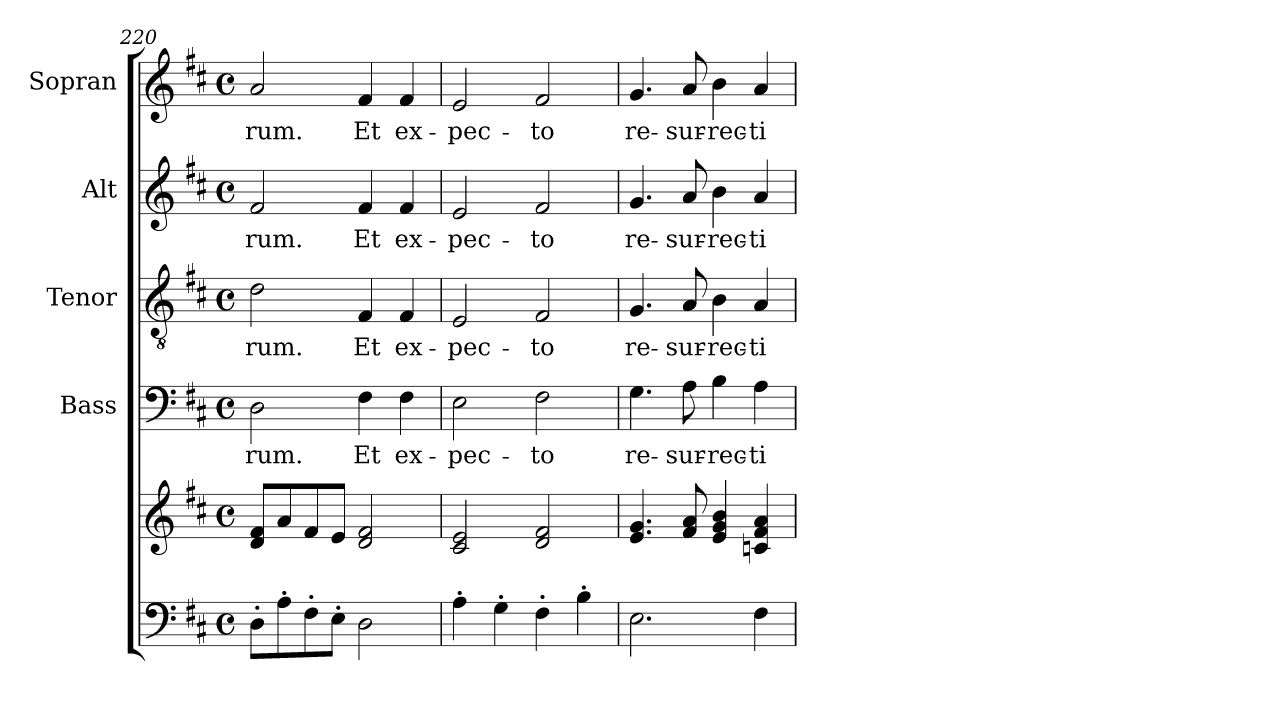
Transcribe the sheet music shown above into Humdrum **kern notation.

**kern	**kern	**kern	**text	**kern	**text	**kern	**text	**kern	**text
*part5	*part5	*part4	*part4	*part3	*part3	*part2	*part2	*part1	*part1
*staff6	*staff5	*staff4	*staff4	*staff3	*staff3	*staff2	*staff2	*staff1	*staff1
*	*	*I"Bass	*	*I"Tenor	*	*I"Alt	*	*I"Sopran	*
*	*	*I'B.	*	*I'T.	*	*I'A.	*	*I'S.	*
*clefF4	*clefG2	*clefF4	*	*clefGv2	*	*clefG2	*	*clefG2	*
*k[f#c#]	*k[f#c#]	*k[f#c#]	*	*k[f#c#]	*	*k[f#c#]	*	*k[f#c#]	*
*D:	*D:	*D:	*	*D:	*	*D:	*	*D:	*
*M4/4	*M4/4	*M4/4	*	*M4/4	*	*M4/4	*	*M4/4	*
*met(c)	*met(c)	*met(c)	*	*met(c)	*	*met(c)	*	*met(c)	*
=220	=220	=220	=220	=220	=220	=220	=220	=220	=220
!	!	!	!LO:LY:b	!	!LO:LY:b	!	!LO:LY:b	!	!LO:LY:b
8D'>\L	8d/ 8f#/L	2D\	-rum.	2d\	-rum.	2f#/	-rum.	2a/	-rum.
8A'>\	8a/	.	.	.	.	.	.	.	.
8F#'>\	8f#/	.	.	.	.	.	.	.	.
8E'>\J	8e/J	.	.	.	.	.	.	.	.
!	!	!	!LO:LY:b	!	!LO:LY:b	!	!LO:LY:b	!	!LO:LY:b
2D\	2d/ 2f#/	4F#\	Et	4F#/	Et	4f#/	Et	4f#/	Et
!	!	!	!LO:LY:b	!	!LO:LY:b	!	!LO:LY:b	!	!LO:LY:b
.	.	4F#\	ex-	4F#/	ex-	4f#/	ex-	4f#/	ex-
=221	=221	=221	=221	=221	=221	=221	=221	=221	=221
!	!	!	!LO:LY:b	!	!LO:LY:b	!	!LO:LY:b	!	!LO:LY:b
4A'>\	2c#/ 2e/	2E\	-pec-	2E/	-pec-	2e/	-pec-	2e/	-pec-
4G'>\	.	.	.	.	.	.	.	.	.
!	!	!	!LO:LY:b	!	!LO:LY:b	!	!LO:LY:b	!	!LO:LY:b
4F#'>\	2d/ 2f#/	2F#\	-to	2F#/	-to	2f#/	-to	2f#/	-to
4B'>\	.	.	.	.	.	.	.	.	.
=222	=222	=222	=222	=222	=222	=222	=222	=222	=222
!	!	!	!LO:LY:b	!	!LO:LY:b	!	!LO:LY:b	!	!LO:LY:b
2.E\	4.e/ 4.g/	4.G\	re-	4.G/	re-	4.g/	re-	4.g/	re-
!	!	!	!LO:LY:b	!	!LO:LY:b	!	!LO:LY:b	!	!LO:LY:b
.	8f#/ 8a/	8A\	-sur-	8A/	-sur-	8a/	-sur-	8a/	-sur-
!	!	!	!LO:LY:b	!	!LO:LY:b	!	!LO:LY:b	!	!LO:LY:b
.	4e/ 4g/ 4b/	4B\	-rec-	4B\	-rec-	4b\	-rec-	4b\	-rec-
!	!	!	!LO:LY:b	!	!LO:LY:b	!	!LO:LY:b	!	!LO:LY:b
4F#\	4cn/ 4f#/ 4a/	4A\	-ti-	4A/	-ti-	4a/	-ti-	4a/	-ti-
=	=	=	=	=	=	=	=	=	=
*-	*-	*-	*-	*-	*-	*-	*-	*-	*-
